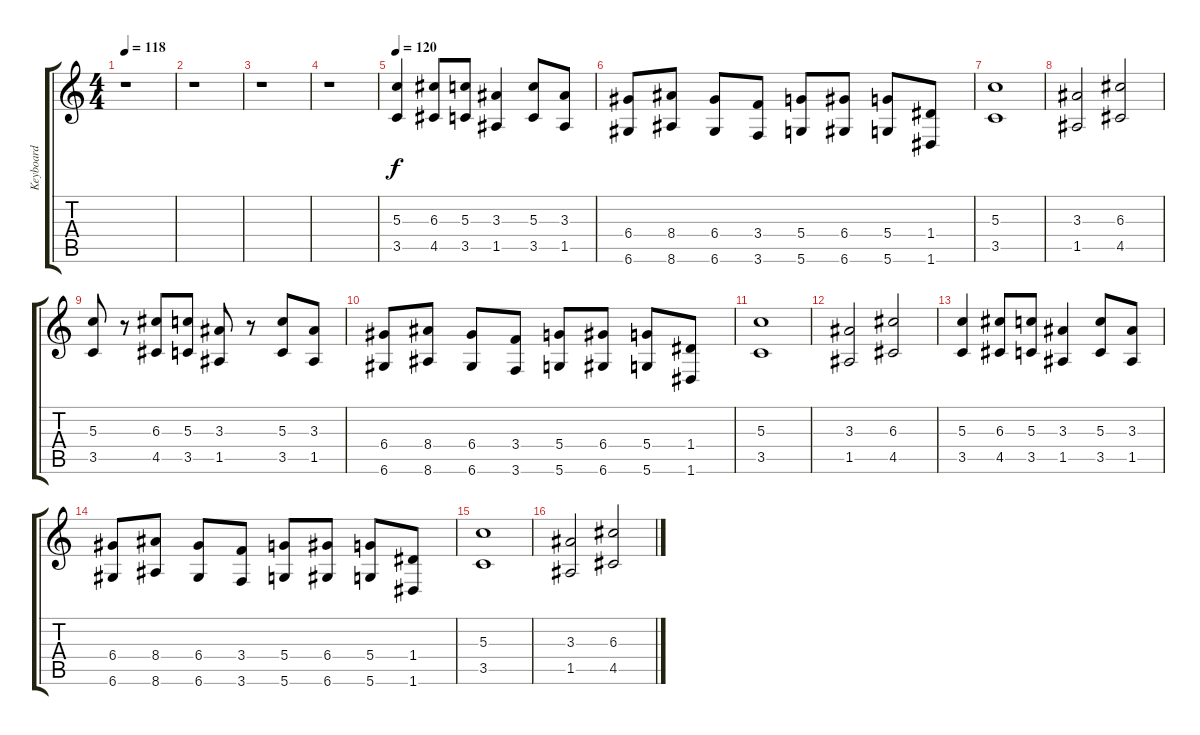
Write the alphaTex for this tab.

\track ("Keyboard" "Keyboard") {instrument stringensemble1}
\staff {score tabs}
\tuning (E5 B4 G4 D4 A3 D3) {hide}
\ts (4 4)
\tempo 118
\clef g2
\ks c
r.1{dy f} |
r.1 |
r.1 |
r.1 |
\tempo 120
(5.3 3.5).4{instrument stringensemble1} (6.3 4.5).8 (5.3 3.5).8 (3.3 1.5).4 (5.3 3.5).8 (3.3 1.5).8 |
(6.4 6.6).8 (8.4 8.6).8 (6.4 6.6).8 (3.4 3.6).8 (5.4 5.6).8 (6.4 6.6).8 (5.4 5.6).8 (1.4 1.6).8 |
(5.3 3.5).1 |
(3.3 1.5).2 (6.3 4.5).2 |
(5.3 3.5).8 r.8 (6.3 4.5).8 (5.3 3.5).8 (3.3 1.5).8 r.8 (5.3 3.5).8 (3.3 1.5).8 |
(6.4 6.6).8 (8.4 8.6).8 (6.4 6.6).8 (3.4 3.6).8 (5.4 5.6).8 (6.4 6.6).8 (5.4 5.6).8 (1.4 1.6).8 |
(5.3 3.5).1 |
(3.3 1.5).2 (6.3 4.5).2 |
(5.3 3.5).4 (6.3 4.5).8 (5.3 3.5).8 (3.3 1.5).4 (5.3 3.5).8 (3.3 1.5).8 |
(6.4 6.6).8 (8.4 8.6).8 (6.4 6.6).8 (3.4 3.6).8 (5.4 5.6).8 (6.4 6.6).8 (5.4 5.6).8 (1.4 1.6).8 |
(5.3 3.5).1 |
(3.3 1.5).2 (6.3 4.5).2
